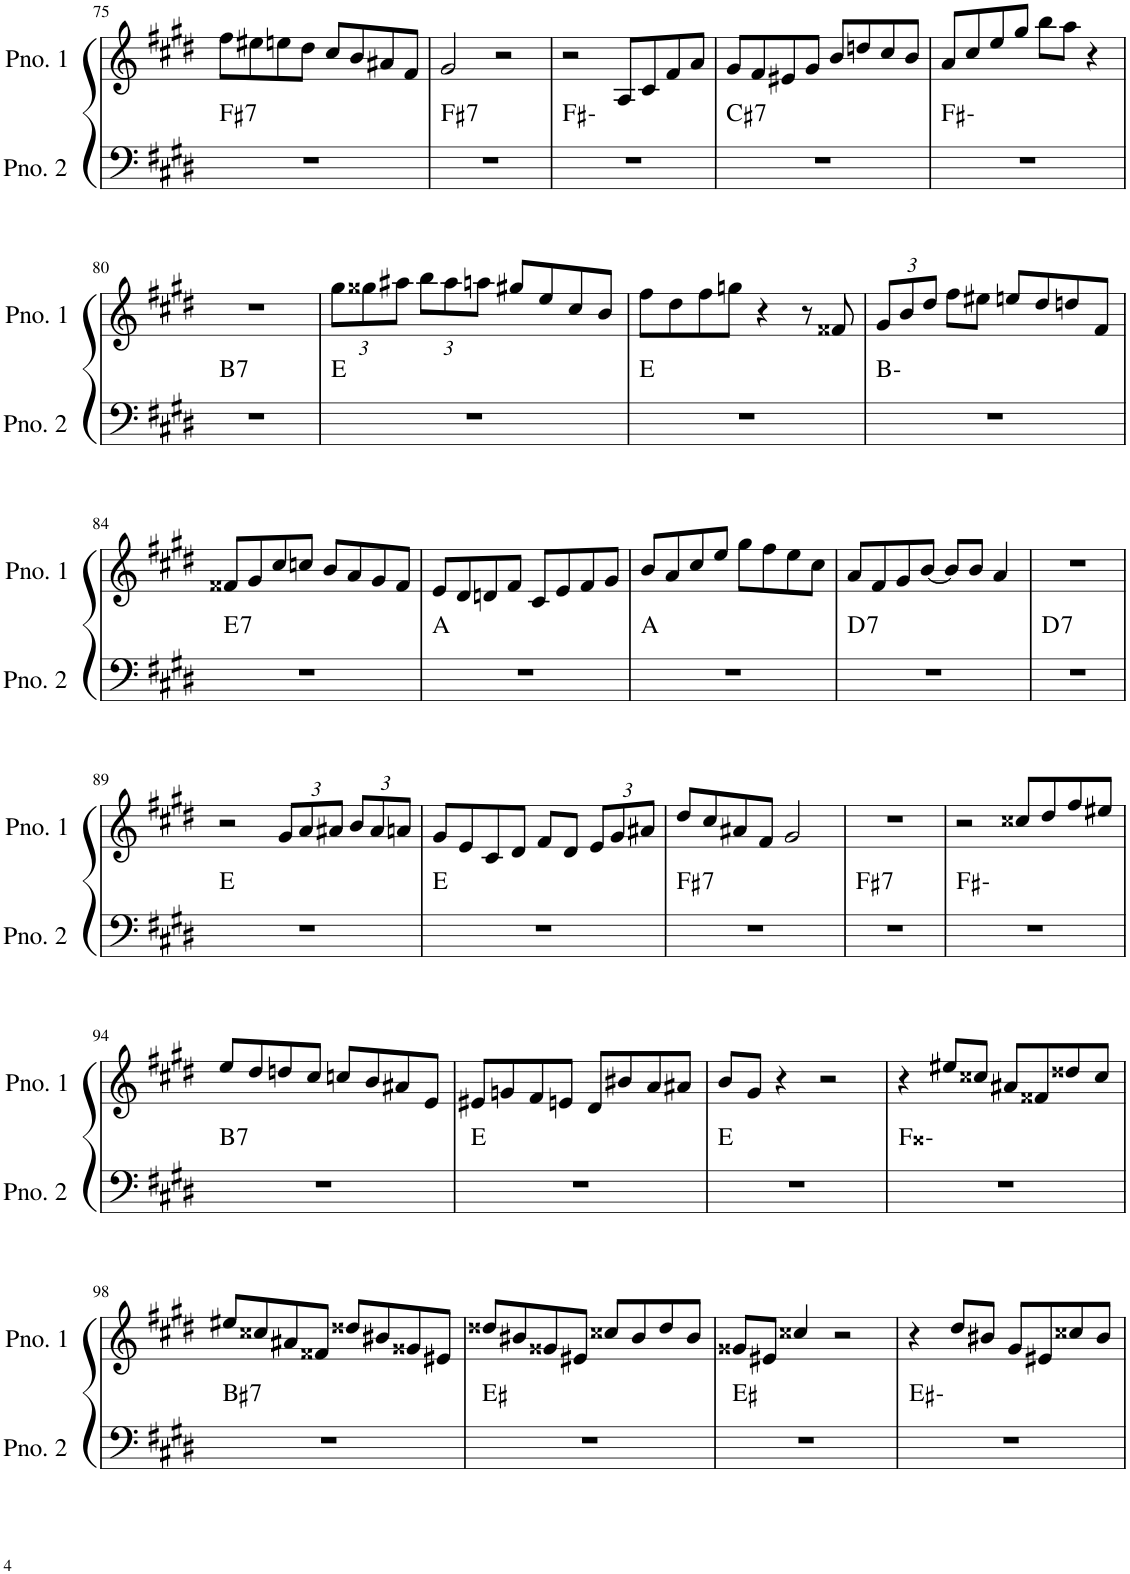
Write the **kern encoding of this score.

**kern	**harte	**kern
*part2	*part2	*part1
*staff2	*	*staff1
*I"ピアノ 2	*	*I"ピアノ 1
!!LO:PB:g=z
*clefF4	*	*clefG2
*k[f#c#g#d#]	*	*k[f#c#g#d#]
*M4/4	*	*M4/4
=75	=75	=75
!	!LO:H:kt=7	!
1r	F#:7	8ff#\L
.	.	8ee#X\
.	.	8een\
.	.	8dd#\J
.	.	8cc#/L
.	.	8b/
.	.	8a#X/
.	.	8f#/J
=76	=76	=76
!	!LO:H:kt=7	!
1r	F#:7	2g#/
.	.	2r
=77	=77	=77
1r	F#:min	2r
.	.	8A/L
.	.	8c#/
.	.	8f#/
.	.	8a/J
=78	=78	=78
!	!LO:H:kt=7	!
1r	C#:7	8g#/L
.	.	8f#/
.	.	8e#X/
.	.	8g#/J
.	.	8b/L
.	.	8ddn/
.	.	8cc#/
.	.	8b/J
=79	=79	=79
1r	F#:min	8a/L
.	.	8cc#/
.	.	8ee/
.	.	8gg#/J
.	.	8bb\L
.	.	8aa\J
.	.	4r
!!LO:LB:g=z
=80	=80	=80
!	!LO:H:kt=7	!
1r	B:7	1r
=81	=81	=81
*	*	*Xbrackettup
1r	E:maj	12gg#\L
.	.	12gg##X\
.	.	12aa#X\J
.	.	12bb\L
.	.	12aa#\
.	.	12aan\J
.	.	8gg#X/L
.	.	8ee/
.	.	8cc#/
.	.	8b/J
=82	=82	=82
1r	E:maj	8ff#\L
.	.	8dd#\
.	.	8ff#\
.	.	8ggn\J
.	.	4r
.	.	8r
.	.	8f##X/
=83	=83	=83
1r	B:min	12g#/L
.	.	12b/
.	.	12dd#/J
.	.	8ff#\L
.	.	8ee#X\J
.	.	8een/L
.	.	8dd#/
.	.	8ddn/
.	.	8f#/J
!!LO:LB:g=z
=84	=84	=84
!	!LO:H:kt=7	!
1r	E:7	8f##X/L
.	.	8g#/
.	.	8cc#/
.	.	8ccn/J
.	.	8b/L
.	.	8a/
.	.	8g#/
.	.	8f##/J
=85	=85	=85
1r	A:maj	8e/L
.	.	8d#/
.	.	8dn/
.	.	8f#/J
.	.	8c#/L
.	.	8e/
.	.	8f#/
.	.	8g#/J
=86	=86	=86
1r	A:maj	8b/L
.	.	8a/
.	.	8cc#/
.	.	8ee/J
.	.	8gg#\L
.	.	8ff#\
.	.	8ee\
.	.	8cc#\J
=87	=87	=87
!	!LO:H:kt=7	!
1r	D:7	8a/L
.	.	8f#/
.	.	8g#/
.	.	[8b/J
.	.	8b/L]
.	.	8b/J
.	.	4a/
=88	=88	=88
!	!LO:H:kt=7	!
1r	D:7	1r
!!LO:LB:g=z
=89	=89	=89
1r	E:maj	2r
.	.	12g#/L
.	.	12a/
.	.	12a#X/J
.	.	12b/L
.	.	12a#/
.	.	12an/J
=90	=90	=90
1r	E:maj	8g#/L
.	.	8e/
.	.	8c#/
.	.	8d#/J
.	.	8f#/L
.	.	8d#/J
.	.	12e/L
.	.	12g#/
.	.	12a#X/J
=91	=91	=91
!	!LO:H:kt=7	!
1r	F#:7	8dd#/L
.	.	8cc#/
.	.	8a#X/
.	.	8f#/J
.	.	2g#/
=92	=92	=92
!	!LO:H:kt=7	!
1r	F#:7	1r
=93	=93	=93
1r	F#:min	2r
.	.	8cc##X/L
.	.	8dd#/
.	.	8ff#/
.	.	8ee#X/J
!!LO:LB:g=z
=94	=94	=94
!	!LO:H:kt=7	!
1r	B:7	8ee/L
.	.	8dd#/
.	.	8ddn/
.	.	8cc#/J
.	.	8ccn/L
.	.	8b/
.	.	8a#X/
.	.	8e/J
=95	=95	=95
1r	E:maj	8e#X/L
.	.	8gn/
.	.	8f#/
.	.	8en/J
.	.	8d#/L
.	.	8b#X/
.	.	8a/
.	.	8a#X/J
=96	=96	=96
1r	E:maj	8b/L
.	.	8g#/J
.	.	4r
.	.	2r
=97	=97	=97
1r	F##:min	4r
.	.	8ee#X/L
.	.	8cc##X/J
.	.	8a#X/L
.	.	8f##X/
.	.	8dd##X/
.	.	8cc##/J
!!LO:LB:g=z
=98	=98	=98
!	!LO:H:kt=7	!
1r	B#:7	8ee#X/L
.	.	8cc##X/
.	.	8a#X/
.	.	8f##X/J
.	.	8dd##X/L
.	.	8b#X/
.	.	8g##X/
.	.	8e#X/J
=99	=99	=99
1r	E#:maj	8dd##X/L
.	.	8b#X/
.	.	8g##X/
.	.	8e#X/J
.	.	8cc##X/L
.	.	8b#/
.	.	8dd##/
.	.	8b#/J
=100	=100	=100
1r	E#:maj	8g##X/L
.	.	8e#X/J
.	.	4cc##X/
.	.	2r
=101	=101	=101
1r	E#:min	4r
.	.	8dd#/L
.	.	8b#X/J
.	.	8g#/L
.	.	8e#X/
.	.	8cc##X/
.	.	8b#/J
=	=	=
*-	*-	*-
